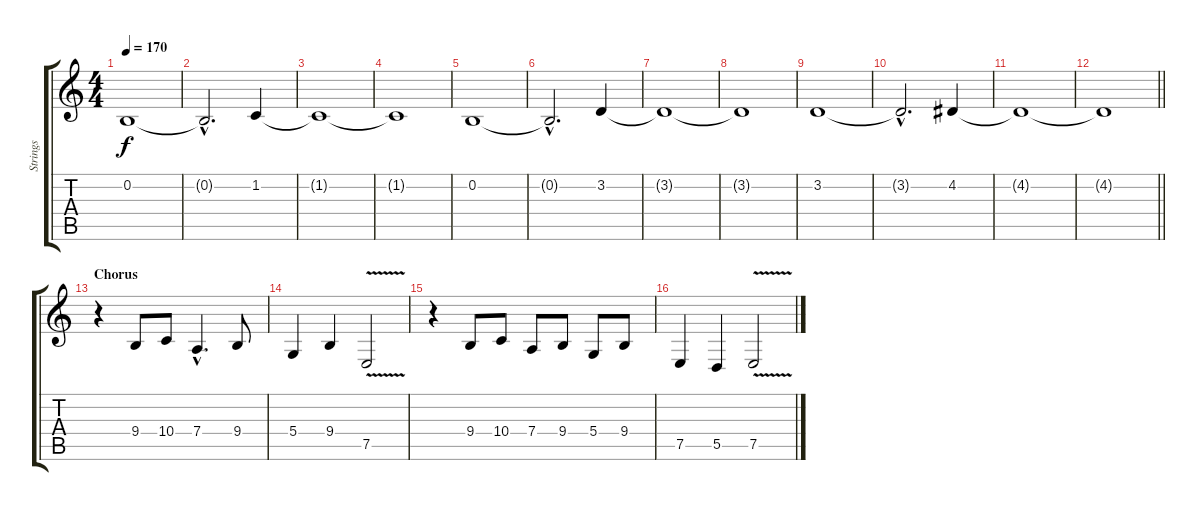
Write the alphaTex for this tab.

\track ("Strings" "Strings") {instrument stringensemble1}
\staff {score tabs}
\tuning (E4 B3 G3 D3 A2 E2) {hide}
\ts (4 4)
\tempo 170
\clef g2
\ks c
0.2.1{dy f} |
0.2{hac t}.2{d} 1.2.4 |
1.2{t}.1 |
1.2{t}.1 |
0.2.1 |
0.2{hac t}.2{d} 3.2.4 |
3.2{t}.1 |
3.2{t}.1 |
3.2.1 |
3.2{hac t}.2{d} 4.2.4 |
4.2{t}.1 |
\barLineRight lightlight
4.2{t}.1 |
\section ("" "Chorus")
r.4 9.4.8 10.4.8 7.4{hac}.4{d} 9.4.8 |
5.4.4 9.4.4 7.5{v}.2 |
r.4 9.4.8 10.4.8 7.4.8 9.4.8 5.4.8 9.4.8 |
7.5.4 5.5.4 7.5{v}.2
